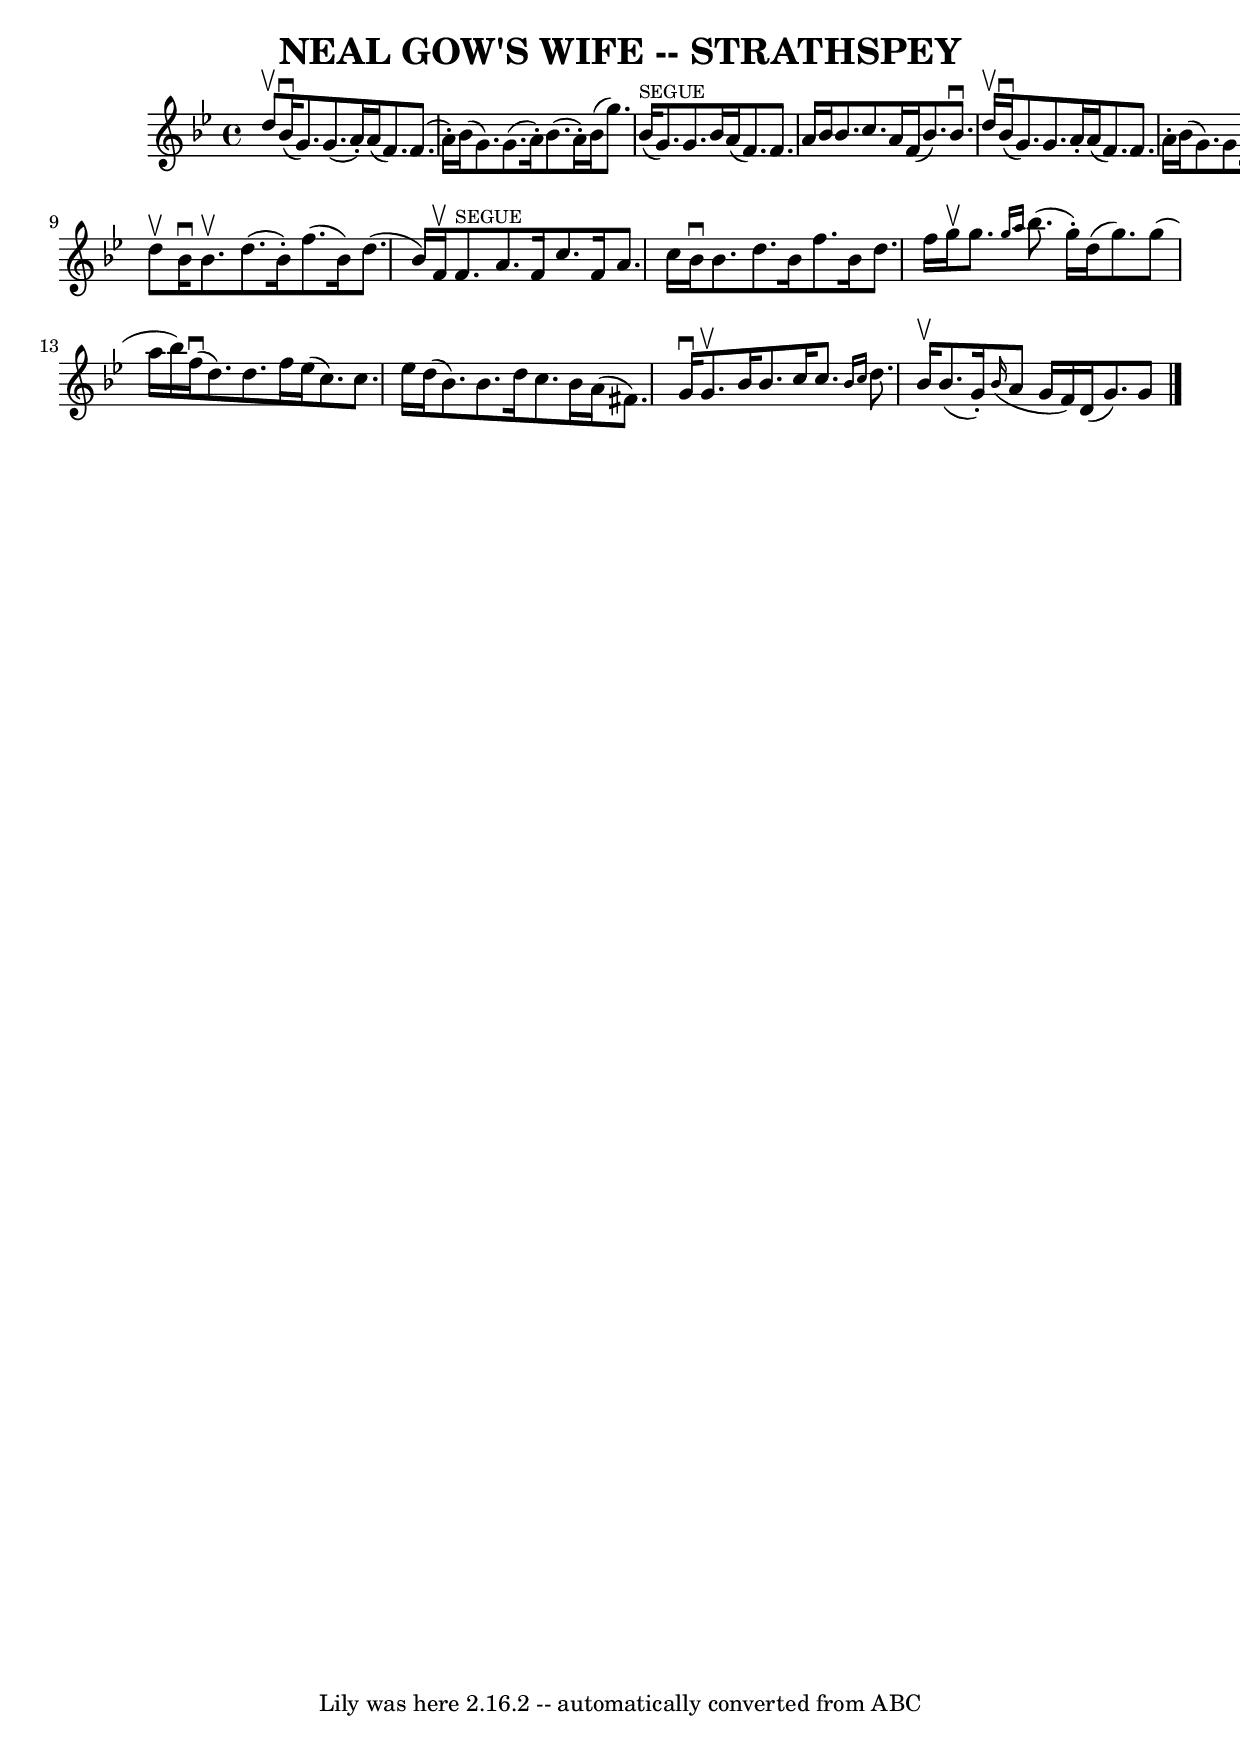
\version "2.16.2"
\include "Mammoth.ily"
\header {
  %% book = "Ryan's Mammoth Collection of Fiddle Tunes"
  crossRefNumber = "1"
  footnotes = ""
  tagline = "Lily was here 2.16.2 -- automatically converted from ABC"
  title = "NEAL GOW'S WIFE -- STRATHSPEY"

}
voicedefault =  {


  \override Staff.TimeSignature #'style = #'C
  \time 4/4 
  \key g \minor
  d''8^\upbow       |
  bes'16 (^\downbow   
  g'8.) g'8. (a'16 -.) a'16 (f'8.) f'8. (a'16 -.)   
  |
  bes'16 (g'8.) g'8. (a'16 -.) bes'8. (a'16 -.)   
  bes'16 (g''8.)       |
  bes'16^\segue(g'8.) g'8.    
  bes'16 a'16 (f'8.) f'8. a'16    |
  bes'16 bes'8.    
  c''8. a'16 f'16 (bes'8.) bes'8.^\downbow d''16^\upbow   
  |
  |
  bes'16 (^\downbow g'8.) g'8. a'16 -. a'16 
  (f'8.) f'8. a'16 -.   |
  bes'16 (g'8.) g'8. a'16 
  -. bes'8. a'16 -. bes'16 (g''8.)       |
  bes'16 (g'8.  
  -) g'8. bes'16 a'16 (f'8.) f'8. a'16    |
  bes'16    
  bes'8. c''8. a'16 f'16 (bes'8.) bes'8    \bar "|." d''8 ^\upbow       |
  bes'16^\downbow bes'8.^\upbow d''8. (bes'16 
  -.) f''8. (bes'16) d''8. (bes'16)   |
  f'16^\upbow   
  f'8.^\segue a'8. f'16 c''8. f'16 a'8. c''16        |
  
  bes'16^\downbow bes'8. d''8. bes'16 f''8. bes'16 d''8.    
  f''16    |
  g''16^\upbow g''8.  \grace { g''16 a''16  
			     }   
  bes''8. (g''16 -.) d''16 (g''8.) g''8 (a''16 bes''16)   
  |
  |
  f''16 (^\downbow d''8.) d''8. f''16    
  ees''16 (c''8.) c''8. ees''16    |
  d''16 (bes'8.)   
  bes'8. d''16 c''8. bes'16 a'16 (fis'8.)       |
  g'16 ^\downbow g'8.^\upbow bes'16 bes'8. c''16 c''8.  \grace {    
    bes'16 c''16  
  } d''8. bes'16^\upbow   |
  bes'8. (g'16 -.) 
  \grace { bes'16 (
	 } a'8 g'16 f'16) d'16 (g'8.) g'8    
  \bar "|."   

}

\score{
  <<

    \context Staff="default"
    {
      \voicedefault 
      
    }

  >>
  \layout {
    
  }
  \midi {
  }

}
